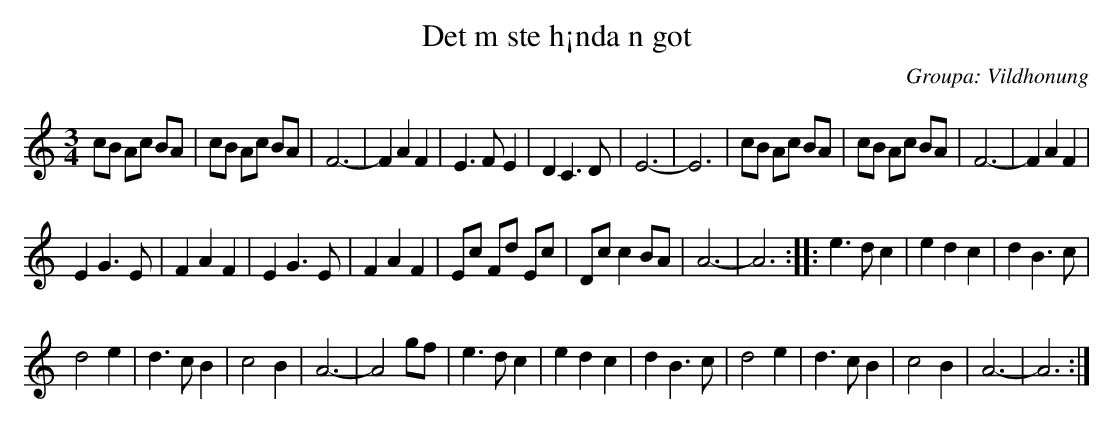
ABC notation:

X:1
T:Det m ste h¡nda n got
C:Groupa: Vildhonung
M:3/4
L:1/8
K:C
cB Ac BA|cB Ac BA|F6-|F2 A2 F2|E3F E2|D2 C3D|E6-|E6|\
cB Ac BA|cB Ac BA|F6-|F2 A2 F2|
E2 G3E|F2A2F2|\
E2 G3E|F2A2F2|Ec Fd Ec|Dc c2 BA|A6-|A6:|\
|:e3dc2|e2d2c2|d2B3c|
d4e2|d3cB2|c4B2|A6-|A4gf|\
e3dc2|e2d2c2|d2B3c|d4e2|d3cB2|c4B2|A6-|A6:|
